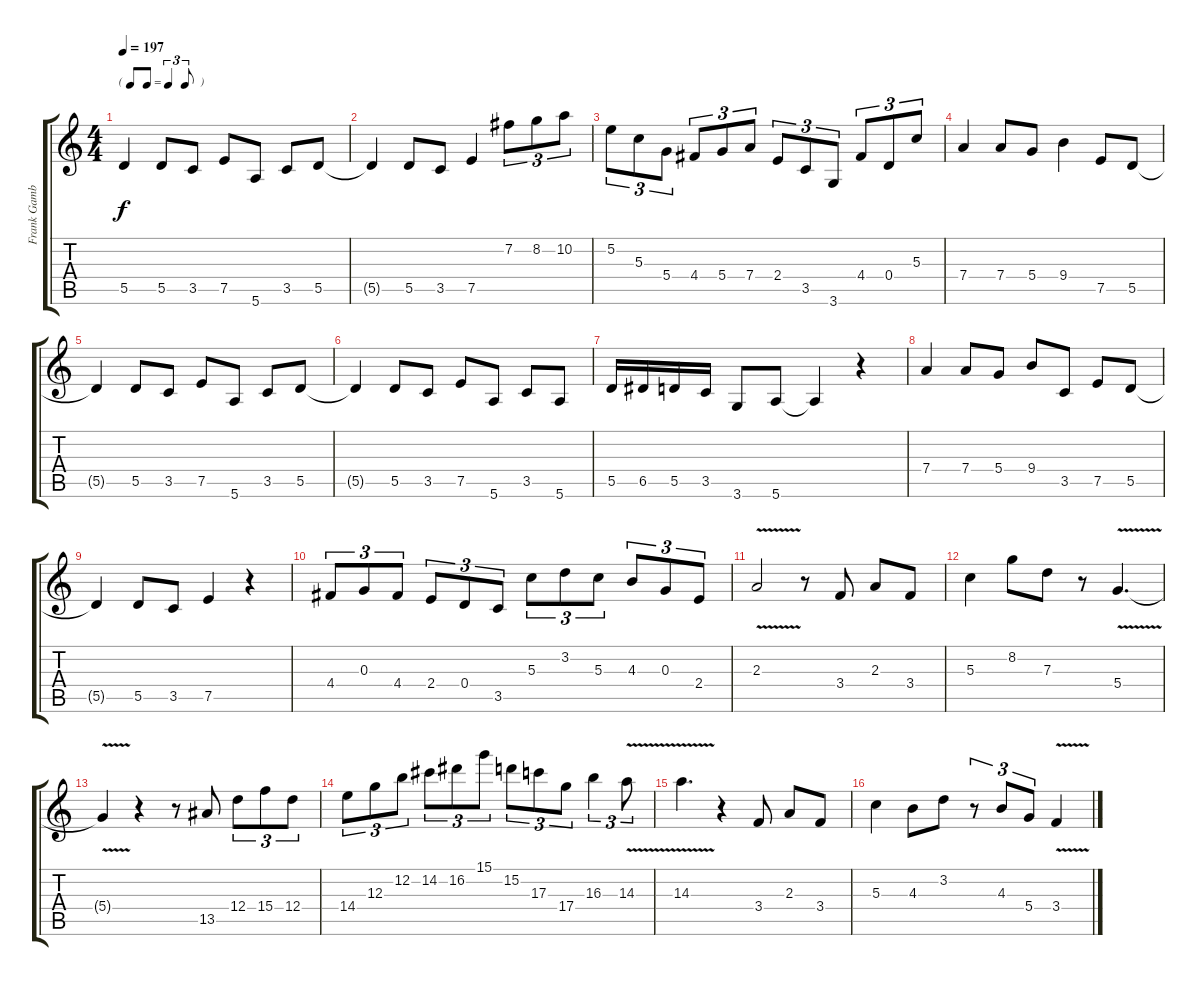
\track ("Frank Gambale Lead" "Frank Gamb") {instrument overdrivenguitar}
\staff {score tabs}
\tuning (E4 B3 G3 D3 A2 E2) {hide}
\ts (4 4)
\tf triplet8th
\tempo 197
\clef g2
\ks c
5.5{t}.4{dy f} 5.5.8 3.5.8 7.5.8 5.6.8 3.5.8 5.5.8 |
5.5{t}.4 5.5.8 3.5.8 7.5.4 7.2.8{tu (3 2)} 8.2.8{tu (3 2)} 10.2.8{tu (3 2)} |
5.2.8{tu (3 2)} 5.3.8{tu (3 2)} 5.4.8{tu (3 2)} 4.4.8{tu (3 2)} 5.4.8{tu (3 2)} 7.4.8{tu (3 2)} 2.4.8{tu (3 2)} 3.5.8{tu (3 2)} 3.6.8{tu (3 2)} 4.4.8{tu (3 2)} 0.4.8{tu (3 2)} 5.3.8{tu (3 2)} |
7.4.4 7.4.8 5.4.8 9.4.4 7.5.8 5.5.8 |
5.5{t}.4 5.5.8 3.5.8 7.5.8 5.6.8 3.5.8 5.5.8 |
5.5{t}.4 5.5.8 3.5.8 7.5.8 5.6.8 3.5.8 5.6.8 |
5.5.16 6.5.16 5.5.16 3.5.16 3.6.8 5.6.8 5.6{t}.4 r.4 |
7.4.4 7.4.8 5.4.8 9.4.8 3.5.8 7.5.8 5.5.8 |
5.5{t}.4 5.5.8 3.5.8 7.5.4 r.4 |
4.4.8{tu (3 2)} 0.3.8{tu (3 2)} 4.4.8{tu (3 2)} 2.4.8{tu (3 2)} 0.4.8{tu (3 2)} 3.5.8{tu (3 2)} 5.3.8{tu (3 2)} 3.2.8{tu (3 2)} 5.3.8{tu (3 2)} 4.3.8{tu (3 2)} 0.3.8{tu (3 2)} 2.4.8{tu (3 2)} |
2.3{v}.2 r.8 3.4.8 2.3.8 3.4.8 |
5.3.4 8.2.8 7.3.8 r.8 5.4{v}.4{d} |
5.4{t}.4 r.4 r.8 13.5.8 12.4.8{tu (3 2)} 15.4.8{tu (3 2)} 12.4.8{tu (3 2)} |
14.4.8{tu (3 2)} 12.3.8{tu (3 2)} 12.2.8{tu (3 2)} 14.2.8{tu (3 2)} 16.2.8{tu (3 2)} 15.1.8{tu (3 2)} 15.2.8{tu (3 2)} 17.3.8{tu (3 2)} 17.4.8{tu (3 2)} 16.3.4{tu (3 2)} 14.3{v}.8{tu (3 2)} |
14.3{v}.4{d} r.4 3.4.8 2.3.8 3.4.8 |
5.3.4 4.3.8 3.2.8 r.8{tu (3 2)} 4.3.8{tu (3 2)} 5.4.8{tu (3 2)} 3.4{v}.4
